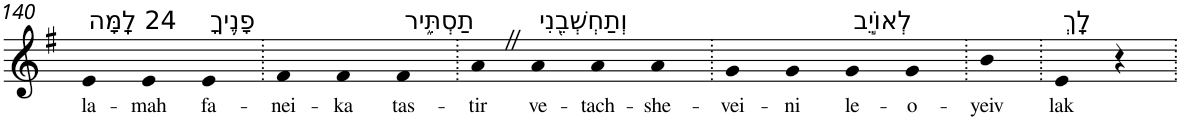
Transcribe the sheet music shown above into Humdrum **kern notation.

**kern	**text
*part1	*part1
*staff1	*staff1
*I"Piano	*
*I'Pno	*
!!LO:PB:g=z
*clefG2	*
*k[f#]	*
*G:	*
=140	=140
!LO:TX:a:t=24 לָֽמָּה	!
!	!LO:LY:b
4e	la-
!	!LO:LY:b
4e	-mah
!LO:TX:a:t=פָנֶ֥יךָ	!
!	!LO:LY:b
4e	fa-
=141.	=141.
!	!LO:LY:b
4f#	-nei-
!	!LO:LY:b
4f#	-ka
!LO:TX:a:t=תַסְתִּ֑יר	!
!	!LO:LY:b
4f#	tas-
=142.	=142.
!	!LO:LY:b
4aZ	-tir
!LO:TX:a:t=וְתַחְשְׁבֵ֖נִי	!
!	!LO:LY:b
4a	ve-
!	!LO:LY:b
4a	-tach-
!	!LO:LY:b
4a	-she-
=143.	=143.
!	!LO:LY:b
4g	-vei-
!	!LO:LY:b
4g	-ni
!LO:TX:a:t=לְאוֹיֵ֣ב	!
!	!LO:LY:b
4g	le-
!	!LO:LY:b
4g	-o-
=144.	=144.
!	!LO:LY:b
4b	-yeiv
=145.	=145.
!LO:TX:a:t=לָֽךְ	!
!	!LO:LY:b
4e	lak
4r	.
=.	=.
*-	*-
